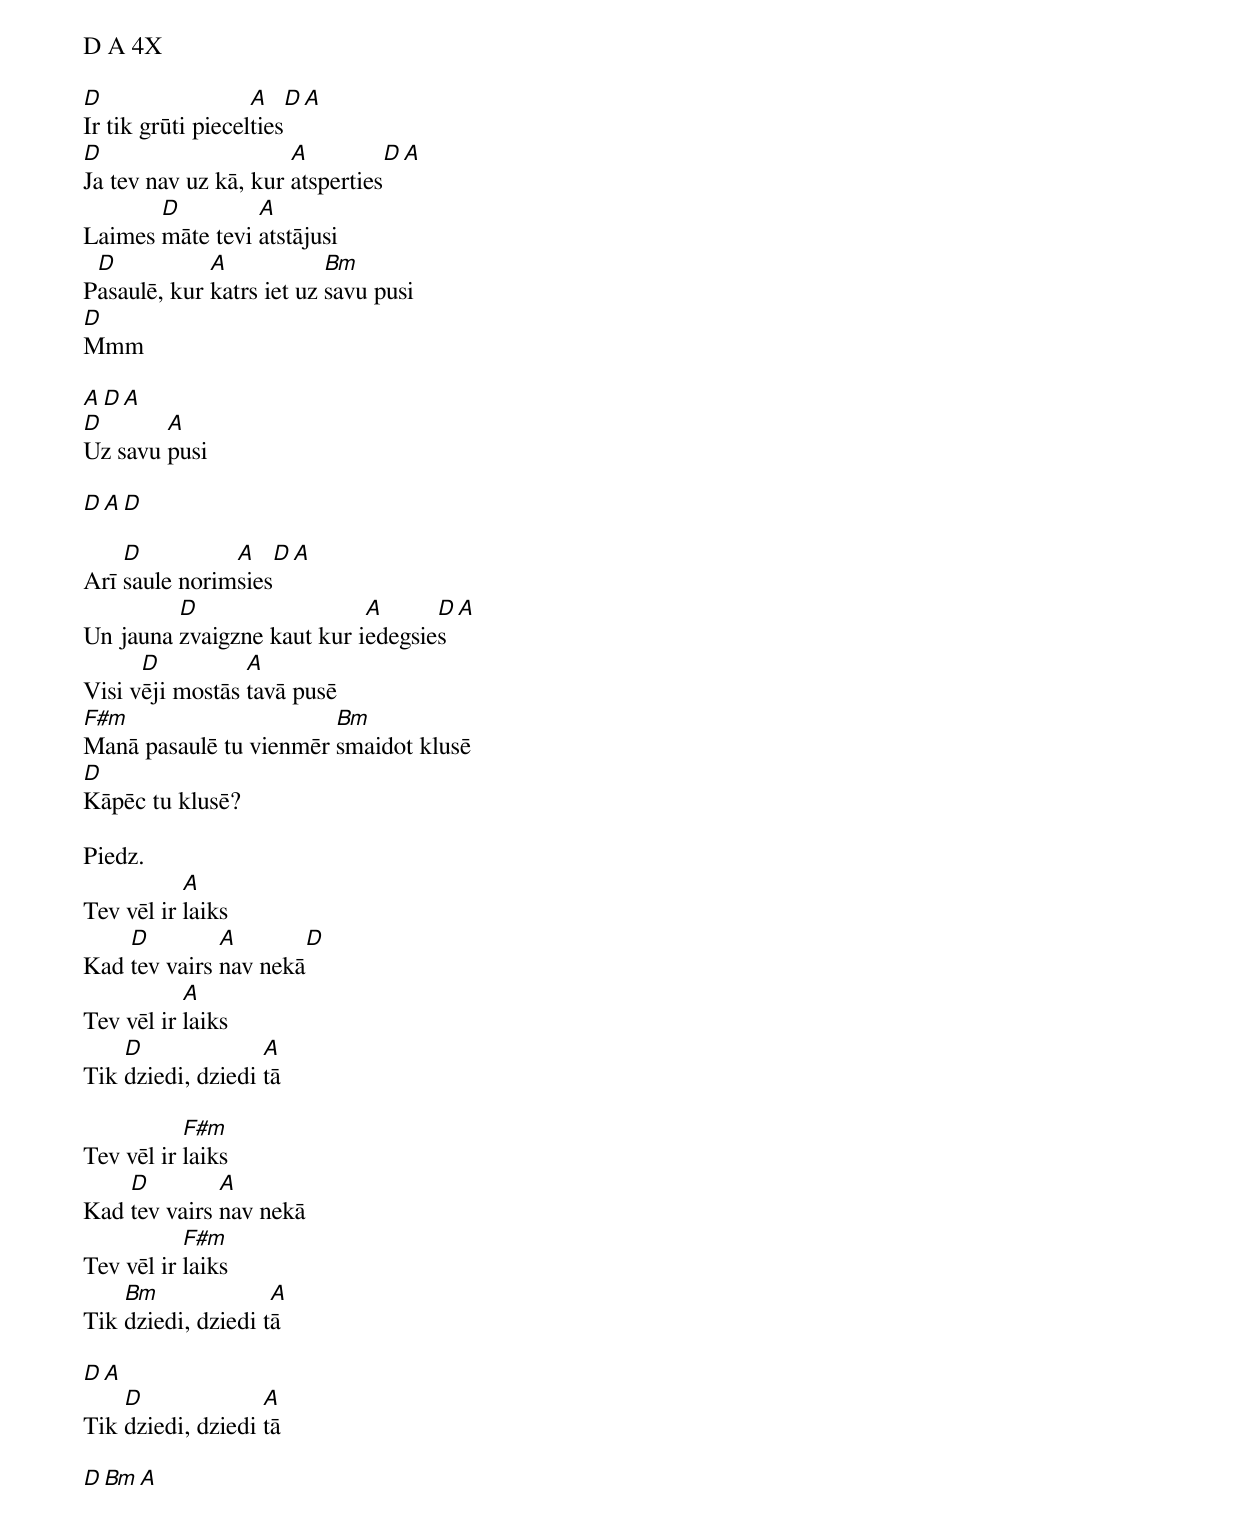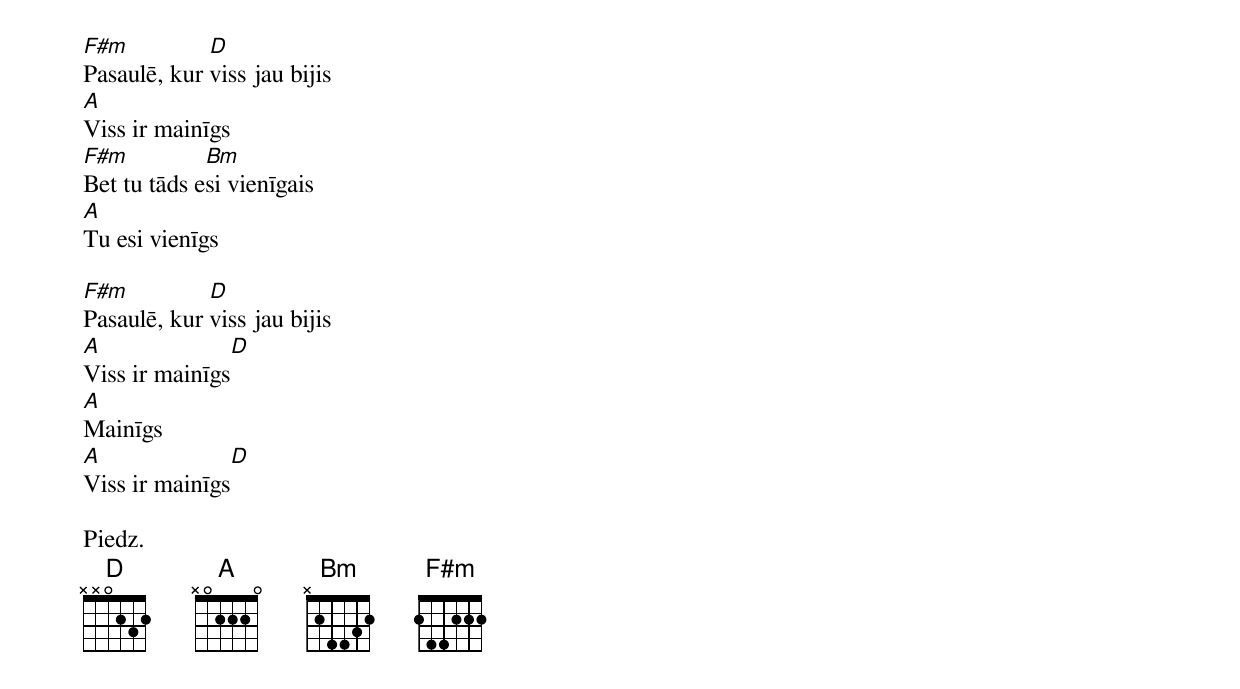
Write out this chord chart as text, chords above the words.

D A 4X

D                  A     D  A
Ir tik grūti piecelties
D                     A           D  A
Ja tev nav uz kā, kur atsperties
       D         A
Laimes māte tevi atstājusi
 D           A            Bm
Pasaulē, kur katrs iet uz savu pusi
D
Mmm

A D A
D       A
Uz savu pusi

D A D

    D          A    D A
Arī saule norimsies
         D                  A      D A
Un jauna zvaigzne kaut kur iedegsies
      D          A
Visi vēji mostās tavā pusē
F#m                     Bm
Manā pasaulē tu vienmēr smaidot klusē
D
Kāpēc tu klusē?

Piedz.
           A
Tev vēl ir laiks
    D         A         D
Kad tev vairs nav nekā
           A
Tev vēl ir laiks
    D              A
Tik dziedi, dziedi tā

           F#m
Tev vēl ir laiks
    D         A
Kad tev vairs nav nekā
           F#m
Tev vēl ir laiks
    Bm              A
Tik dziedi, dziedi tā

D A
    D              A
Tik dziedi, dziedi tā

D Bm A

F#m          D
Pasaulē, kur viss jau bijis
A
Viss ir mainīgs
F#m          Bm
Bet tu tāds esi vienīgais
A
Tu esi vienīgs

F#m          D
Pasaulē, kur viss jau bijis
A                D
Viss ir mainīgs
A
Mainīgs
A                D
Viss ir mainīgs

Piedz.
